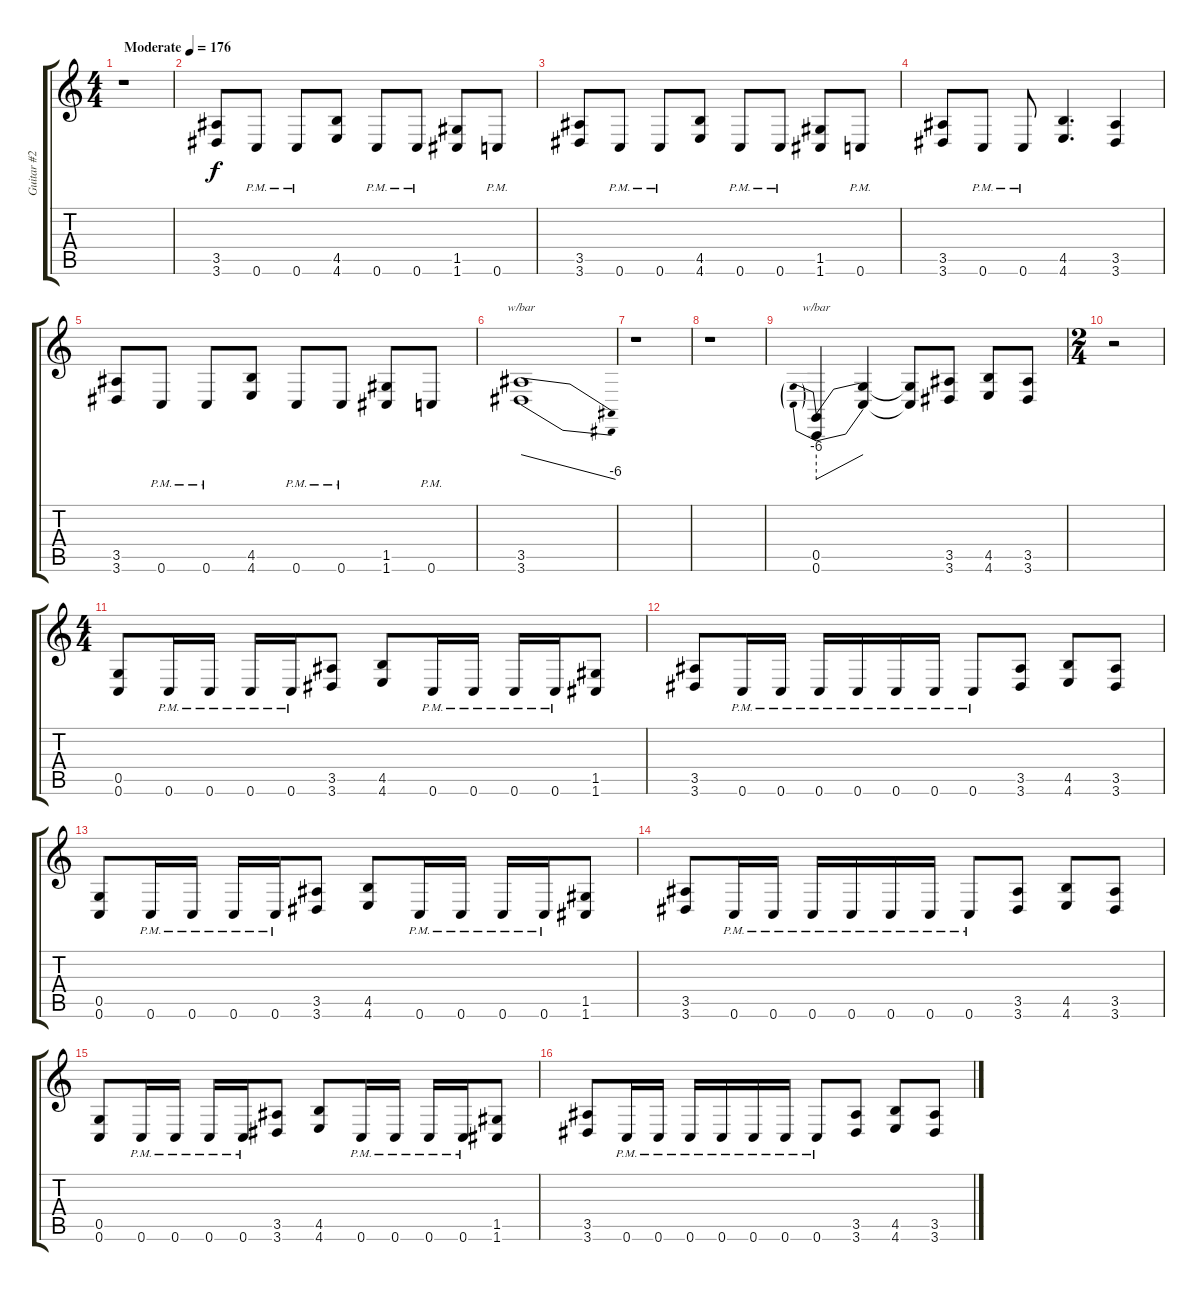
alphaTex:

\track ("Guitar #2" "Guitar #2") {instrument distortionguitar}
\staff {score tabs}
\tuning (D4 A3 F3 C3 G2 C2) {hide}
\ts (4 4)
\tempo (176 "Moderate")
\clef g2
\ks c
r.1{dy f instrument distortionguitar} |
(3.5 3.6).8 0.6{pm}.8 0.6{pm}.8 (4.5 4.6).8 0.6{pm}.8 0.6{pm}.8 (1.5 1.6).8 0.6{pm}.8 |
(3.5 3.6).8 0.6{pm}.8 0.6{pm}.8 (4.5 4.6).8 0.6{pm}.8 0.6{pm}.8 (1.5 1.6).8 0.6{pm}.8 |
(3.5 3.6).8 0.6{pm}.8 0.6{pm}.8 (4.5 4.6).4{d} (3.5 3.6).4 |
(3.5 3.6).8 0.6{pm}.8 0.6{pm}.8 (4.5 4.6).8 0.6{pm}.8 0.6{pm}.8 (1.5 1.6).8 0.6{pm}.8 |
(3.5 3.6).1{tbe (dive default 0 0 60 -24)} |
r.1 |
r.1 |
(0.5 0.6).4{tbe (predivedive default 0 -24 60 0)} (0.5{t} 0.6{t}).4 (0.5{t} 0.6{t}).8 (3.5 3.6).8 (4.5 4.6).8 (3.5 3.6).8 |
\ts (2 4)
r.2 |
\ts (4 4)
(0.5 0.6).8 0.6{pm}.16 0.6{pm}.16 0.6{pm}.16 0.6{pm}.16 (3.5 3.6).8 (4.5 4.6).8 0.6{pm}.16 0.6{pm}.16 0.6{pm}.16 0.6{pm}.16 (1.5 1.6).8 |
(3.5 3.6).8 0.6{pm}.16 0.6{pm}.16 0.6{pm}.16 0.6{pm}.16 0.6{pm}.16 0.6{pm}.16 0.6{pm}.8 (3.5 3.6).8 (4.5 4.6).8 (3.5 3.6).8 |
(0.5 0.6).8 0.6{pm}.16 0.6{pm}.16 0.6{pm}.16 0.6{pm}.16 (3.5 3.6).8 (4.5 4.6).8 0.6{pm}.16 0.6{pm}.16 0.6{pm}.16 0.6{pm}.16 (1.5 1.6).8 |
(3.5 3.6).8 0.6{pm}.16 0.6{pm}.16 0.6{pm}.16 0.6{pm}.16 0.6{pm}.16 0.6{pm}.16 0.6{pm}.8 (3.5 3.6).8 (4.5 4.6).8 (3.5 3.6).8 |
(0.5 0.6).8 0.6{pm}.16 0.6{pm}.16 0.6{pm}.16 0.6{pm}.16 (3.5 3.6).8 (4.5 4.6).8 0.6{pm}.16 0.6{pm}.16 0.6{pm}.16 0.6{pm}.16 (1.5 1.6).8 |
(3.5 3.6).8 0.6{pm}.16 0.6{pm}.16 0.6{pm}.16 0.6{pm}.16 0.6{pm}.16 0.6{pm}.16 0.6{pm}.8 (3.5 3.6).8 (4.5 4.6).8 (3.5 3.6).8
